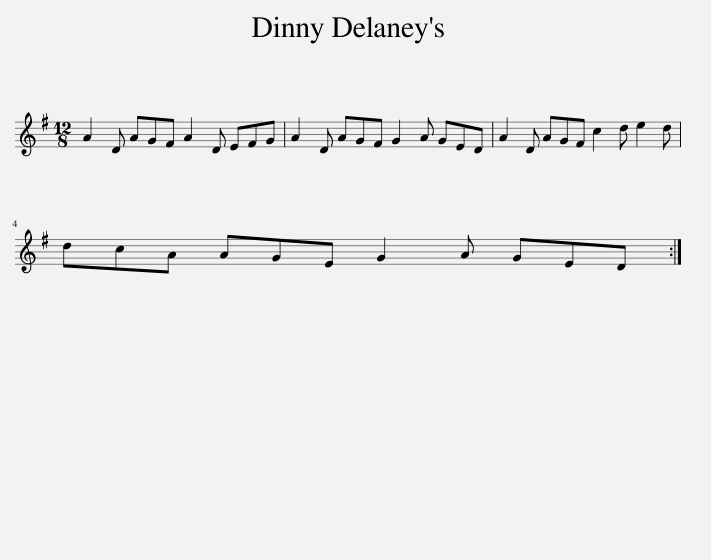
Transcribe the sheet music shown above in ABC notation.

X:1
L:1/8
M:12/8
I:linebreak $
K:G
V:1 treble
V:1
 A2 D AGF A2 D EFG | A2 D AGF G2 A GED | A2 D AGF c2 d e2 d |$ dcA AGE G2 A GED :| %4
